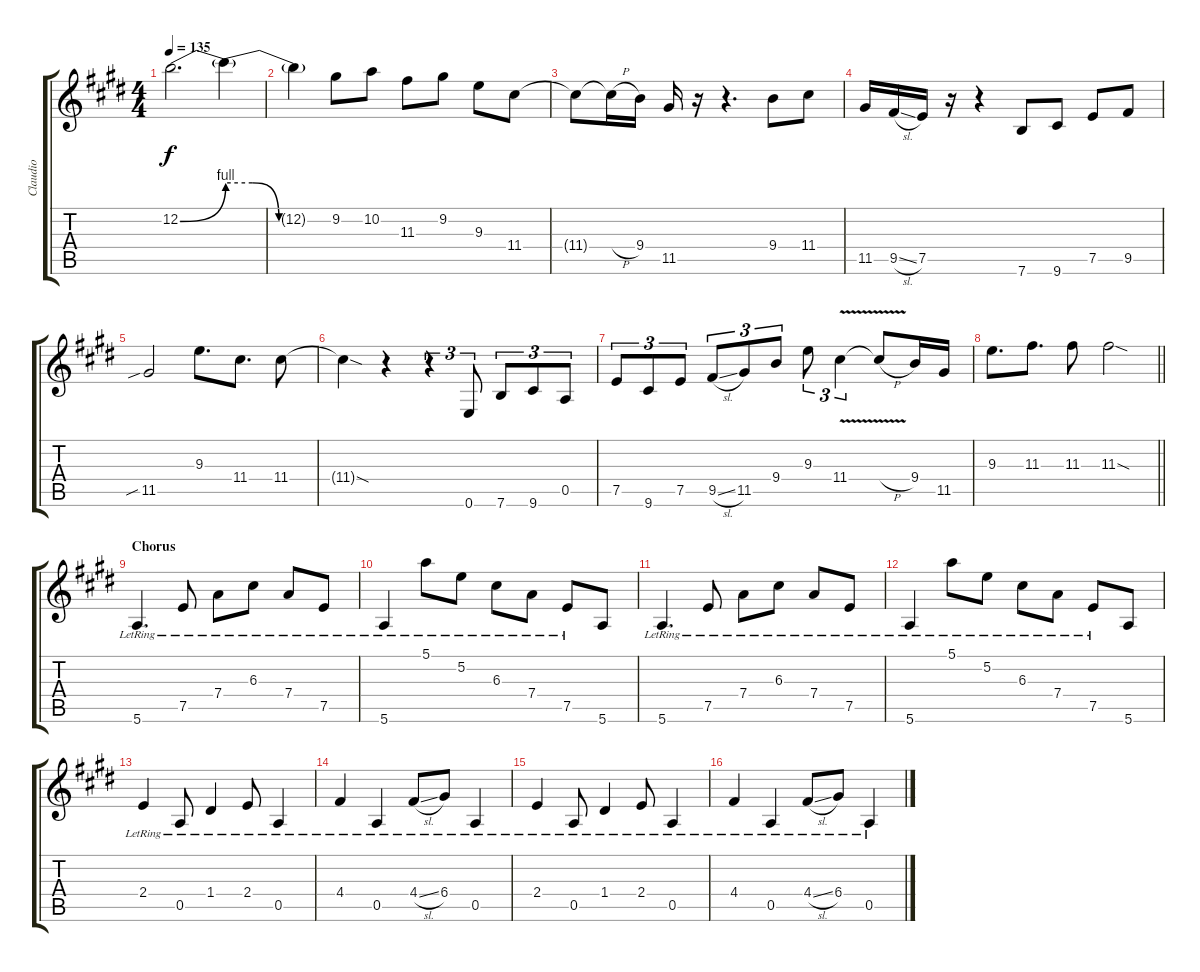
\track ("Claudio" "Claudio") {instrument acousticguitarsteel}
\staff {score tabs}
\tuning (E4 B3 G3 D3 A2 E2) {hide}
\ts (4 4)
\tempo 135
\clef g2
\ks c#minor
12.2{be (bend 0 0 60 4)}.2{d dy f} 12.2{be (custom 0 4 15 4 30 0 60 0) t}.4 |
12.2{t}.4 9.2.8 10.2.8 11.3.8 9.2.8 9.3.8 11.4.8 |
11.4{t}.8 11.4{h t}.16 9.4.16 11.5.16 r.16 r.4{d} 9.4.8 11.4.8 |
11.5.16 9.5{sl}.16 7.5.16 r.16 r.4 7.6.8 9.6.8 7.5.8 9.5.8 |
11.5{sib}.2 9.3.8{d} 11.4.8{d} 11.4.8 |
11.4{sod t}.4 r.4 r.4{tu (3 2)} 0.6.8{tu (3 2)} 7.6.8{tu (3 2)} 9.6.8{tu (3 2)} 0.5.8{tu (3 2)} |
7.5.8{tu (3 2)} 9.6.8{tu (3 2)} 7.5.8{tu (3 2)} 9.5{sl}.8{tu (3 2)} 11.5.8{tu (3 2)} 9.4.8{tu (3 2)} 9.3.8{tu (3 2)} 11.4{v}.4{tu (3 2)} 11.4{h t}.8 9.4.16 11.5.16 |
\barLineRight lightlight
9.3.8{d} 11.3.8{d} 11.3.8 11.3{sod}.2 |
\section ("" "Chorus")
5.6{lr}.4{d} 7.5{lr}.8 7.4{lr}.8 6.3{lr}.8 7.4{lr}.8 7.5{lr}.8 |
5.6{lr}.4 5.1{lr}.8 5.2{lr}.8 6.3{lr}.8 7.4{lr}.8 7.5{lr}.8 5.6.8 |
5.6{lr}.4{d} 7.5{lr}.8 7.4{lr}.8 6.3{lr}.8 7.4{lr}.8 7.5{lr}.8 |
5.6{lr}.4 5.1{lr}.8 5.2{lr}.8 6.3{lr}.8 7.4{lr}.8 7.5{lr}.8 5.6.8 |
2.4{lr}.4 0.5{lr}.8 1.4{lr}.4 2.4{lr}.8 0.5{lr}.4 |
4.4{lr}.4 0.5{lr}.4 4.4{sl lr}.8 6.4{lr}.8 0.5{lr}.4 |
2.4{lr}.4 0.5{lr}.8 1.4{lr}.4 2.4{lr}.8 0.5{lr}.4 |
4.4{lr}.4 0.5{lr}.4 4.4{sl lr}.8 6.4{lr}.8 0.5{lr}.4
